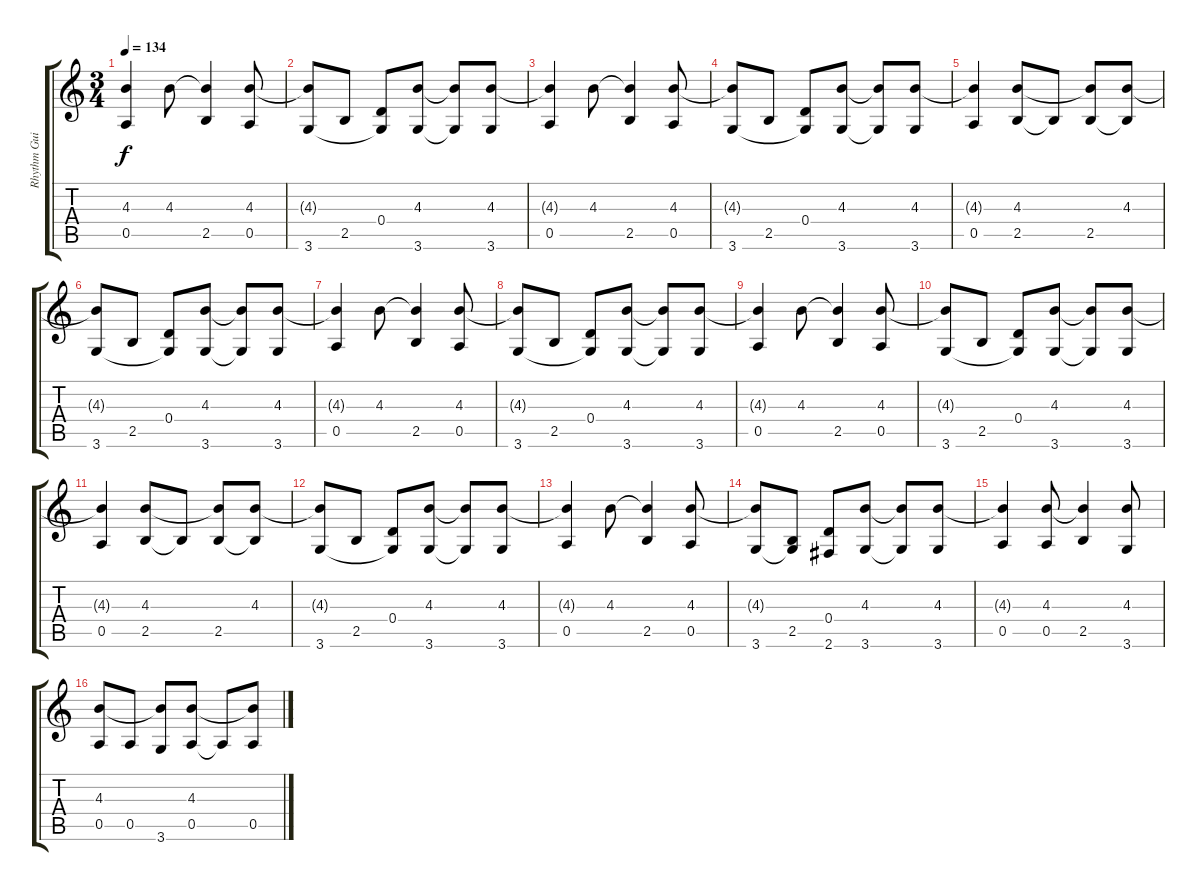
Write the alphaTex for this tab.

\track ("Rhythm Guitar 1" "Rhythm Gui") {instrument distortionguitar}
\staff {score tabs}
\tuning (E4 B3 G3 D3 A2 E2) {hide}
\ts (3 4)
\tempo 134
\clef g2
\ks c
(4.3{t} 0.5).4{dy f} 4.3.8 (4.3{t} 2.5).4 (4.3 0.5).8 |
(4.3{t} 3.6).8 2.5.8 (0.4 3.6{t}).8 (4.3 3.6).8 (4.3{t} 3.6{t}).8 (4.3 3.6).8 |
(4.3{t} 0.5).4 4.3.8 (4.3{t} 2.5).4 (4.3 0.5).8 |
(4.3{t} 3.6).8 2.5.8 (0.4 3.6{t}).8 (4.3 3.6).8 (4.3{t} 3.6{t}).8 (4.3 3.6).8 |
(4.3{t} 0.5).4 (4.3 2.5).8 2.5{t}.8 (4.3{t} 2.5).8 (4.3 2.5{t}).8 |
(4.3{t} 3.6).8 2.5.8 (0.4 3.6{t}).8 (4.3 3.6).8 (4.3{t} 3.6{t}).8 (4.3 3.6).8 |
(4.3{t} 0.5).4 4.3.8 (4.3{t} 2.5).4 (4.3 0.5).8 |
(4.3{t} 3.6).8 2.5.8 (0.4 3.6{t}).8 (4.3 3.6).8 (4.3{t} 3.6{t}).8 (4.3 3.6).8 |
(4.3{t} 0.5).4 4.3.8 (4.3{t} 2.5).4 (4.3 0.5).8 |
(4.3{t} 3.6).8 2.5.8 (0.4 3.6{t}).8 (4.3 3.6).8 (4.3{t} 3.6{t}).8 (4.3 3.6).8 |
(4.3{t} 0.5).4 (4.3 2.5).8 2.5{t}.8 (4.3{t} 2.5).8 (4.3 2.5{t}).8 |
(4.3{t} 3.6).8 2.5.8 (0.4 3.6{t}).8 (4.3 3.6).8 (4.3{t} 3.6{t}).8 (4.3 3.6).8 |
(4.3{t} 0.5).4 4.3.8 (4.3{t} 2.5).4 (4.3 0.5).8 |
(4.3{t} 3.6).8 (2.5 3.6{t}).8 (0.4 2.6).8 (4.3 3.6).8 (4.3{t} 3.6{t}).8 (4.3 3.6).8 |
(4.3{t} 0.5).4 (4.3 0.5).8 (4.3{t} 2.5).4 (4.3 3.6).8 |
(4.3 0.5).8 0.5.8 (4.3{t} 3.6).8 (4.3 0.5).8 0.5{t}.8 (4.3{t} 0.5).8
